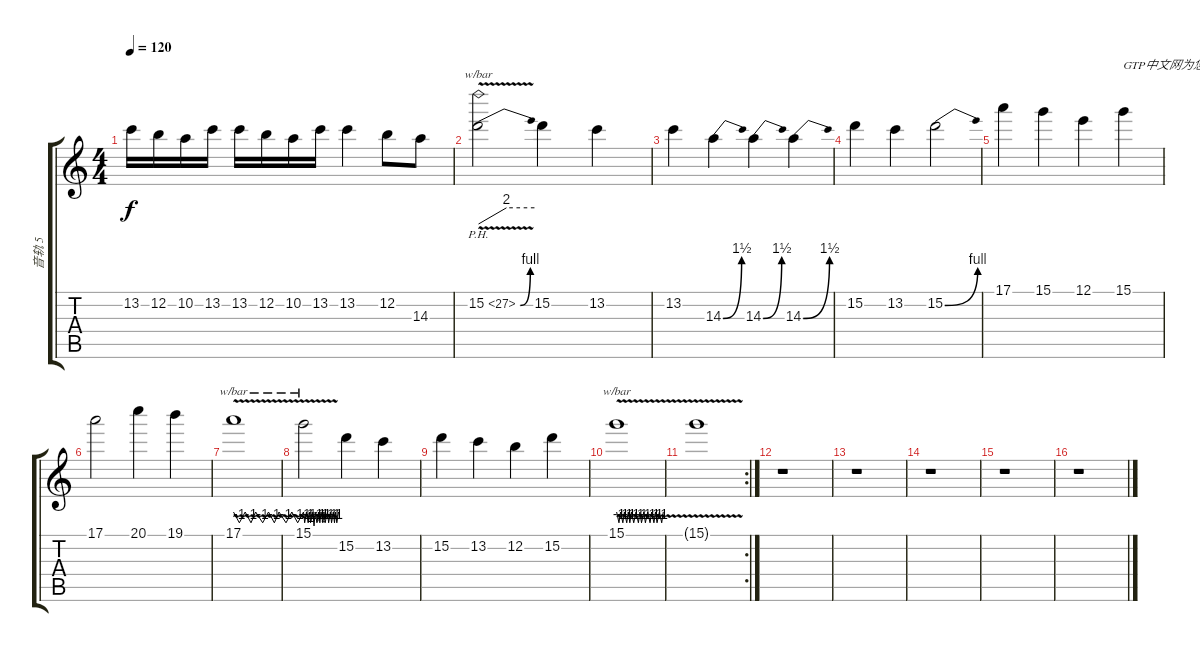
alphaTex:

\track ("音轨 5" "音轨 5") {instrument distortionguitar}
\staff {score tabs}
\tuning (E4 B3 G3 D3 A2 E2) {hide}
\ts (4 4)
\tempo 120
\clef g2
\ks c
13.2.16{dy f} 12.2.16 10.2.16 13.2.16 13.2.16 12.2.16 10.2.16 13.2.16 13.2.4 12.2.8 14.3.8 |
15.2{be (bend 0 0 60 4) ph 12 v}.2{tbe (custom default 0 0 30 8 60 8)} 15.2.4 13.2.4 |
13.2.4 14.3{be (bend 0 0 60 6)}.4 14.3{be (bend 0 0 60 6)}.4 14.3{be (bend 0 0 60 6)}.4 |
15.2.4 13.2.4 15.2{be (bend 0 0 60 4)}.2 |
17.1.4 15.1.4 12.1.4 15.1.4{txt "GTP中文网为您提供优秀的谱子"} |
17.1.2 20.1.4 19.1.4 |
17.1{v}.1{tbe (custom default 0 0 5 -4 10 0 15 -4 19 0 25 -4 30 0 35 -4 39 0 45 -4 50 0 55 -4 60 0)} |
15.1{v}.2{tbe (custom default 0 0 2 -4 5 0 8 -4 10 0 12 -4 16 0 18 -6 20 0 23 -4 26 0 28 -4 30 0 33 -4 35 0 37 -4 41 0 43 -4 46 0 48 -4 51 0 53 -4 55 0 57 -4 60 0)} 15.2.4 13.2.4 |
15.2.4 13.2.4 12.2.4 15.2.4 |
15.1{v}.1{tbe (custom default 0 0 3 -4 5 0 8 -4 10 0 13 -4 15 0 17 -4 19 0 22 -4 25 0 28 -4 30 0 32 -4 35 0 37 -4 40 0 43 -4 45 0 48 -4 50 0 52 -4 55 0 58 -4 60 0)} |
\rc 2
15.1{t}.1 |
r.1 |
r.1 |
r.1 |
r.1 |
r.1
